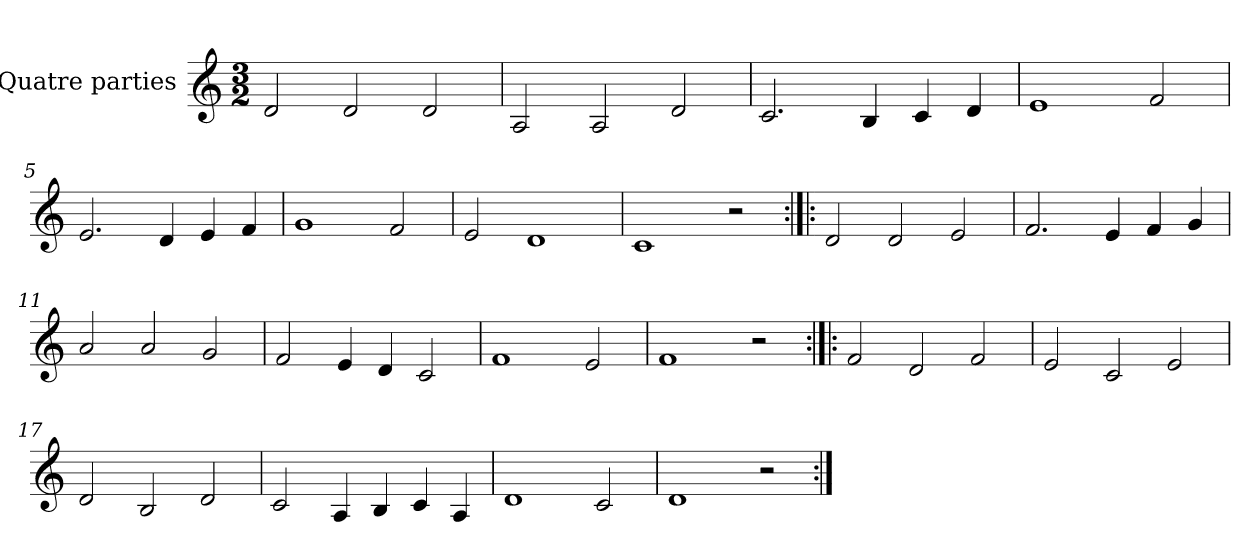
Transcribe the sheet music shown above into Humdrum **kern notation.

**kern
*part1
*staff1
*I"Quatre parties
*clefG2
*k[]
*M3/2
*MM180
=1
2d/
2d/
2d/
=2
2A/
2A/
2d/
=3
2.c/
4B/
4c/
4d/
=4
1e
2f/
=5
2.e/
4d/
4e/
4f/
=6
1g
2f/
=7
2e/
1d
=8
1c
2r
=9:|!|:
2d/
2d/
2e/
=10
2.f/
4e/
4f/
4g/
=11
2a/
2a/
2g/
=12
2f/
4e/
4d/
2c/
=13
1f
2e/
=14
1f
2r
=15:|!|:
2f/
2d/
2f/
=16
2e/
2c/
2e/
=17
2d/
2B/
2d/
=18
2c/
4A/
4B/
4c/
4A/
=19
1d
2c/
=20
1d
2r
=:|!
*-
